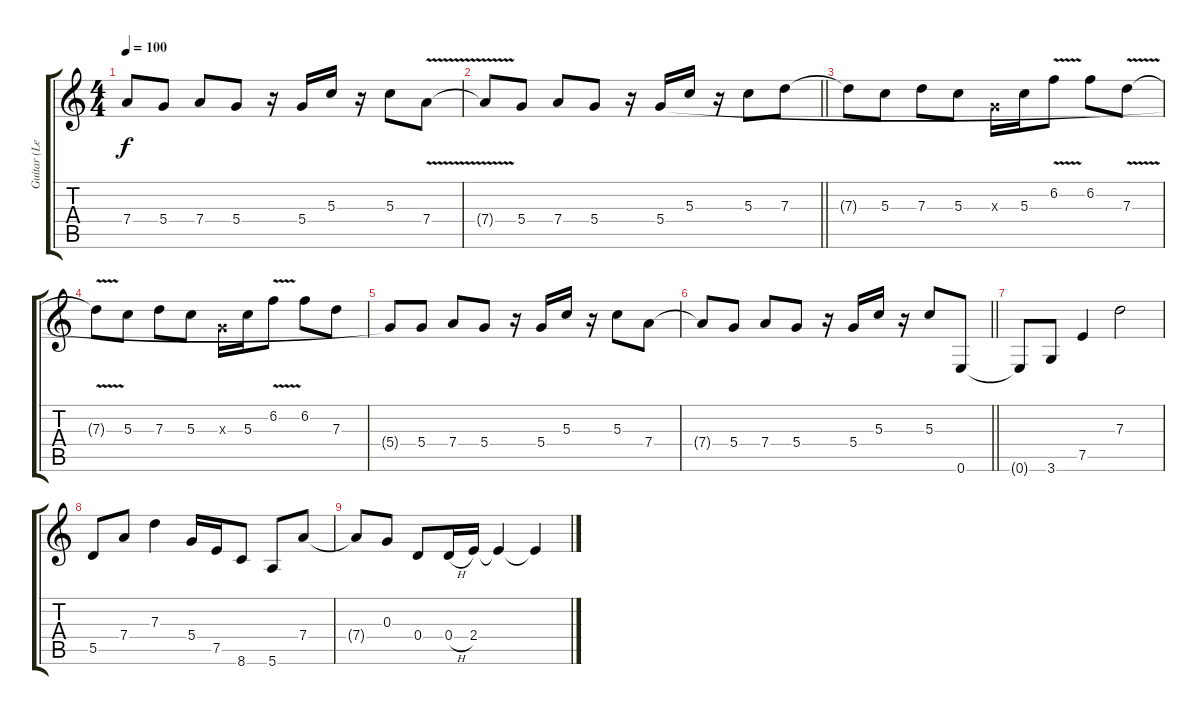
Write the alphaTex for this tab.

\track ("Guitar (Lead)" "Guitar (Le") {instrument overdrivenguitar}
\staff {score tabs}
\tuning (E4 B3 G3 D3 A2 E2) {hide}
\ts (4 4)
\tempo 100
\clef g2
\ks c
7.4{t}.8{dy f} 5.4.8 7.4.8 5.4.8 r.16 5.4.16 5.3.16 r.16 5.3.8 7.4{v}.8 |
\barLineRight lightlight
7.4{t}.8 5.4.8 7.4.8 5.4.8 r.16 5.4.16 5.3.16 r.16 5.3.8 7.3.8 |
7.3{t}.8 5.3.8 7.3.8 5.3.8 0.3{x}.16 5.3.16 6.2{v}.8 6.2.8 7.3{v}.8 |
7.3{t}.8 5.3.8 7.3.8 5.3.8 0.3{x}.16 5.3.16 6.2{v}.8 6.2.8 7.3.8 |
5.4{t}.8 5.4.8 7.4.8 5.4.8 r.16 5.4.16 5.3.16 r.16 5.3.8 7.4.8 |
\barLineRight lightlight
7.4{t}.8 5.4.8 7.4.8 5.4.8 r.16 5.4.16 5.3.16 r.16 5.3.8 0.6.8 |
0.6{t}.8 3.6.8 7.5.4 7.3.2 |
5.5.8 7.4.8 7.3.4 5.4.16 7.5.16 8.6.8 5.6.8 7.4.8 |
7.4{t}.8 0.3.8 0.4.8 0.4{h}.16 2.4.16 2.4{t}.4 2.4{t}.4
